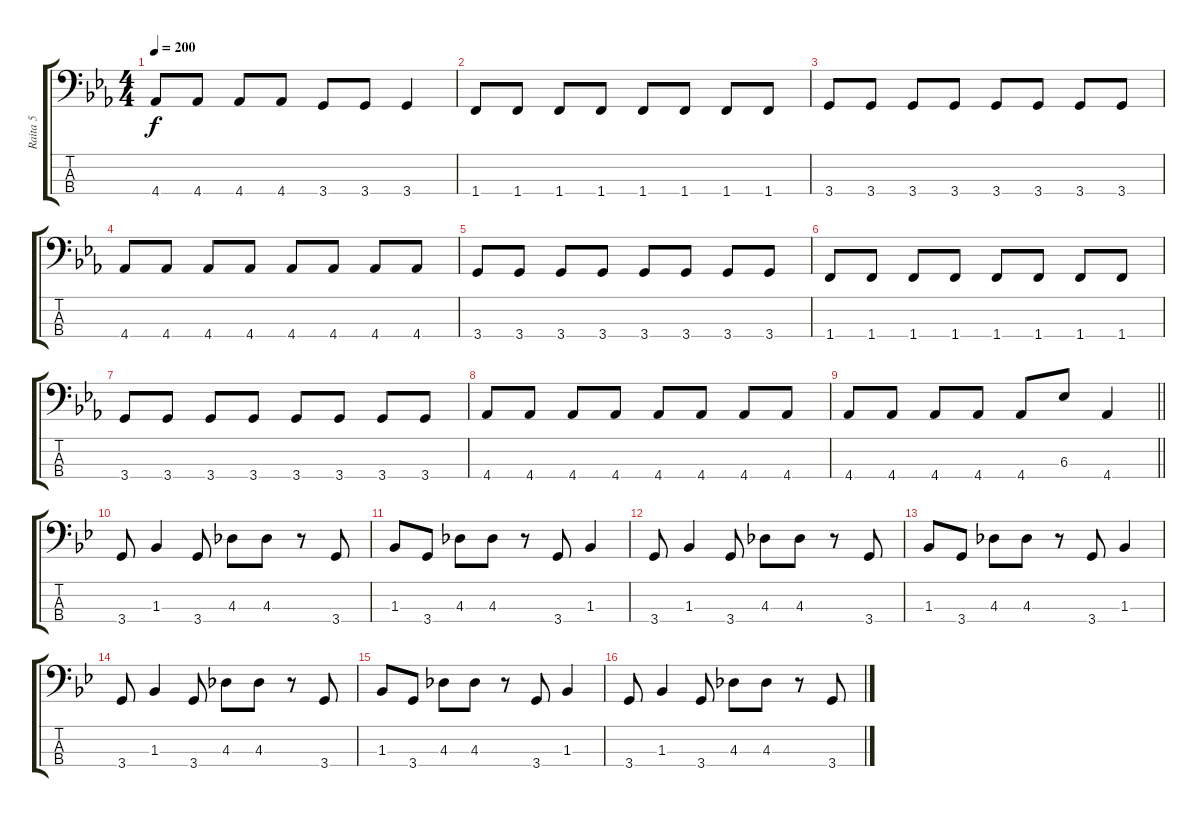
\track ("Raita 5" "Raita 5") {instrument electricbassfinger}
\staff {score tabs}
\tuning (G2 D2 A1 E1) {hide}
\ts (4 4)
\tempo 200
\clef f4
\ks eb
4.4.8{dy f} 4.4.8 4.4.8 4.4.8 3.4.8 3.4.8 3.4.4 |
1.4.8 1.4.8 1.4.8 1.4.8 1.4.8 1.4.8 1.4.8 1.4.8 |
3.4.8 3.4.8 3.4.8 3.4.8 3.4.8 3.4.8 3.4.8 3.4.8 |
4.4.8 4.4.8 4.4.8 4.4.8 4.4.8 4.4.8 4.4.8 4.4.8 |
3.4.8 3.4.8 3.4.8 3.4.8 3.4.8 3.4.8 3.4.8 3.4.8 |
1.4.8 1.4.8 1.4.8 1.4.8 1.4.8 1.4.8 1.4.8 1.4.8 |
3.4.8 3.4.8 3.4.8 3.4.8 3.4.8 3.4.8 3.4.8 3.4.8 |
4.4.8 4.4.8 4.4.8 4.4.8 4.4.8 4.4.8 4.4.8 4.4.8 |
\barLineRight lightlight
4.4.8 4.4.8 4.4.8 4.4.8 4.4.8 6.3.8 4.4.4 |
\ks bb
3.4.8 1.3.4 3.4.8 4.3.8 4.3.8 r.8 3.4.8 |
1.3.8 3.4.8 4.3.8 4.3.8 r.8 3.4.8 1.3.4 |
3.4.8 1.3.4 3.4.8 4.3.8 4.3.8 r.8 3.4.8 |
1.3.8 3.4.8 4.3.8 4.3.8 r.8 3.4.8 1.3.4 |
3.4.8 1.3.4 3.4.8 4.3.8 4.3.8 r.8 3.4.8 |
1.3.8 3.4.8 4.3.8 4.3.8 r.8 3.4.8 1.3.4 |
3.4.8 1.3.4 3.4.8 4.3.8 4.3.8 r.8 3.4.8
